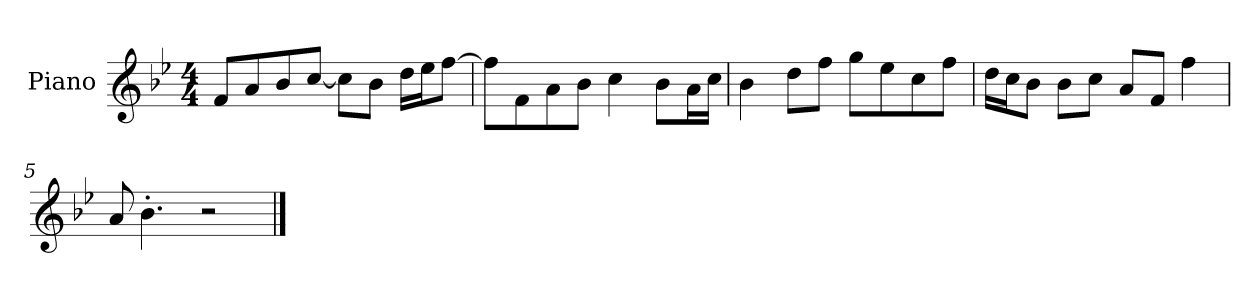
**kern
*part1
*staff1
*I"Piano
*I'P-no
*clefG2
*k[b-e-]
*M4/4
*MM90
=1
8f/L
8a/
8b-/
[8cc/J
8cc\L]
8b-\J
16dd\LL
16ee-\J
[8ff\J
=2
8ff\L]
8f\
8a\
8b-\J
4cc\
8b-\L
16a\L
16cc\JJ
=3
4b-\
8dd\L
8ff\J
8gg\L
8ee-\
8cc\
8ff\J
=4
16dd\LL
16cc\J
8b-\J
8b-\L
8cc\J
8a/L
8f/J
4ff\
=5
8a/
4.b-'\
2r
==
*-
